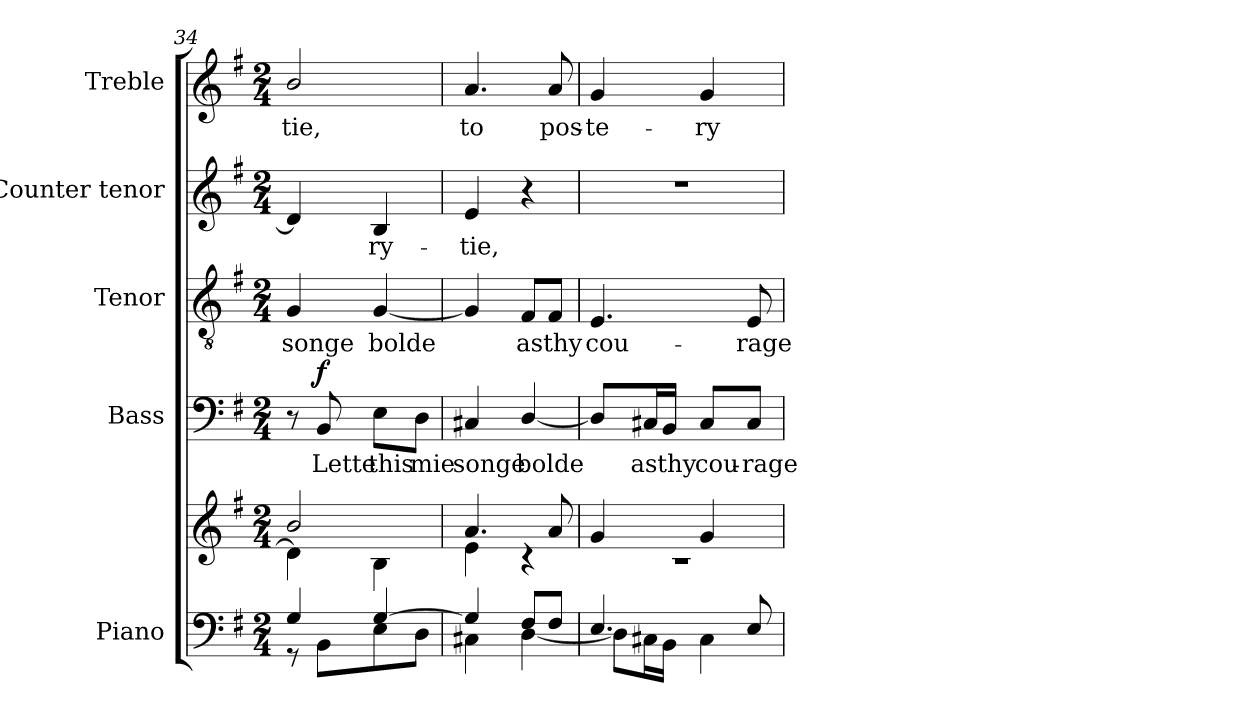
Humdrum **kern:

**kern	**kern	**kern	**text	**dynam	**kern	**text	**kern	**text	**kern	**text
*part5	*part5	*part4	*part4	*part4	*part3	*part3	*part2	*part2	*part1	*part1
*staff6	*staff5	*staff4	*staff4	*staff4	*staff3	*staff3	*staff2	*staff2	*staff1	*staff1
*I"Piano	*	*I"Bass	*	*	*I"Tenor	*	*I"Counter tenor	*	*I"Treble	*
*I'Pno.	*	*I'B.	*	*	*I'T.	*	*	*	*	*
*clefF4	*clefG2	*clefF4	*	*	*clefGv2	*	*clefG2	*	*clefG2	*
*	*	*	*	*	*ITrd7c12	*	*	*	*	*
*k[f#]	*k[f#]	*k[f#]	*	*	*k[f#]	*	*k[f#]	*	*k[f#]	*
*G:	*G:	*G:	*	*	*G:	*	*G:	*	*G:	*
*M2/4	*M2/4	*M2/4	*	*	*M2/4	*	*M2/4	*	*M2/4	*
=34	=34	=34	=34	=34	=34	=34	=34	=34	=34	=34
*^	*^	*	*	*	*	*	*	*	*	*
!	!	!	!	!	!	!	!	!LO:LY:b:color=#000000	!	!	!	!
!	!	!	!	!	!	!	!	!	!	!	!	!LO:LY:b:color=#000000
4Gi/	8r	2bi/	4di\]	8r	.	.	4GGi/	songe	4di/]	.	2bi/	-tie,
!	!	!	!	!	!LO:LY:b:color=#000000	!	!	!	!	!	!	!
.	8BBi\L	.	.	8BBi/	Lette	f	.	.	.	.	.	.
!	!	!	!	!	!LO:LY:b:color=#000000	!	!	!	!	!	!	!
!	!	!	!	!	!	!	!	!LO:LY:b:color=#000000	!	!	!	!
!	!	!	!	!	!	!	!	!	!	!LO:LY:b:color=#000000	!	!
[4Gi/	8Ei\	.	4Bi\	8Ei\L	this	.	[4GGi/	bolde	4Bi/	-ry-	.	.
!	!	!	!	!	!LO:LY:b:color=#000000	!	!	!	!	!	!	!
.	8Di\J	.	.	8Di\J	mie	.	.	.	.	.	.	.
=35	=35	=35	=35	=35	=35	=35	=35	=35	=35	=35	=35	=35
!	!	!	!	!	!LO:LY:b:color=#000000	!	!	!	!	!	!	!
!	!	!	!	!	!	!	!	!	!	!LO:LY:b:color=#000000	!	!
!	!	!	!	!	!	!	!	!	!	!	!	!LO:LY:b:color=#000000
4Gi/]	4C#Xi\	4.ai/	4ei\	4C#Xi/	songe	.	4GGi/]	.	4ei/	-tie,	4.ai/	to
!	!	!	!	!	!LO:LY:b:color=#000000	!	!	!	!	!	!	!
!	!	!	!	!	!	!	!	!LO:LY:b:color=#000000	!	!	!	!
8F#i/L	[4Di\	.	4r	[4Di/	bolde	.	8FF#i/L	as	4r	.	.	.
!	!	!	!	!	!	!	!	!LO:LY:b:color=#000000	!	!	!	!
!	!	!	!	!	!	!	!	!	!	!	!	!LO:LY:b:color=#000000
8F#i/J	.	8ai/	.	.	.	.	8FF#i/J	thy	.	.	8ai/	pos-
=36	=36	=36	=36	=36	=36	=36	=36	=36	=36	=36	=36	=36
!	!	!	!LO:N:vis=1	!	!	!	!	!	!	!	!	!
!	!	!	!	!	!	!	!	!LO:LY:b:color=#000000	!LO:N:vis=1	!	!	!
!	!	!	!	!	!	!	!	!	!	!	!	!LO:LY:b:color=#000000
4.Ei/	8Di\L]	4gi/	2r	8Di/L]	.	.	4.EEi/	cou-	2r	.	4gi/	-te-
!	!	!	!	!	!LO:LY:b:color=#000000	!	!	!	!	!	!	!
.	16C#Xi\L	.	.	16C#Xi/L	as	.	.	.	.	.	.	.
!	!	!	!	!	!LO:LY:b:color=#000000	!	!	!	!	!	!	!
.	16BBi\JJ	.	.	16BBi/JJ	thy	.	.	.	.	.	.	.
!	!	!	!	!	!LO:LY:b:color=#000000	!	!	!	!	!	!	!
!	!	!	!	!	!	!	!	!	!	!	!	!LO:LY:b:color=#000000
.	4C#i\	4gi/	.	8C#i/L	cou-	.	.	.	.	.	4gi/	-ry-
!	!	!	!	!	!LO:LY:b:color=#000000	!	!	!	!	!	!	!
!	!	!	!	!	!	!	!	!LO:LY:b:color=#000000	!	!	!	!
8Ei/	.	.	.	8C#i/J	-rage	.	8EEi/	-rage	.	.	.	.
*v	*v	*	*	*	*	*	*	*	*	*	*	*
*	*v	*v	*	*	*	*	*	*	*	*	*
=	=	=	=	=	=	=	=	=	=	=
*-	*-	*-	*-	*-	*-	*-	*-	*-	*-	*-
